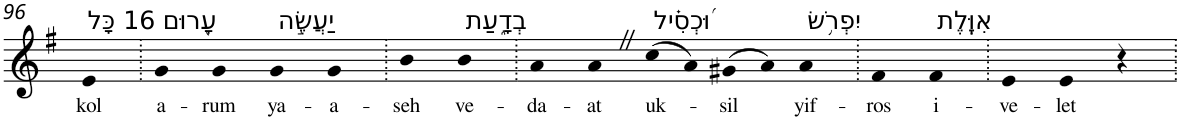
**kern	**text
*part1	*part1
*staff1	*staff1
*I"Piano	*
*I'Pno	*
!!LO:PB:g=z
*clefG2	*
*k[f#]	*
*G:	*
=96	=96
!LO:TX:a:t=16 כָּל	!
!	!LO:LY:b
4e	kol
=97.	=97.
!LO:TX:a:t=עָ֭רוּם	!
!	!LO:LY:b
4g	a-
!	!LO:LY:b
4g	-rum
!LO:TX:a:t=יַעֲשֶׂ֣ה	!
!	!LO:LY:b
4g	ya-
!	!LO:LY:b
4g	-a-
=98.	=98.
!	!LO:LY:b
4b	-seh
!LO:TX:a:t=בְדָ֑עַת	!
!	!LO:LY:b
4b	ve-
=99.	=99.
!	!LO:LY:b
4a	-da-
!	!LO:LY:b
4aZ	-at
!LO:TX:a:t=וּ֝כְסִ֗יל	!
!	!LO:LY:b
(>8cc	uk-
8a)	.
!	!LO:LY:b
(>8g#X	-sil
8a)	.
!LO:TX:a:t=יִפְרֹ֥שׂ	!
!	!LO:LY:b
4a	yif-
=100.	=100.
!	!LO:LY:b
4f#	-ros
!LO:TX:a:t=אִוֶּֽלֶת	!
!	!LO:LY:b
4f#	i-
=101.	=101.
!	!LO:LY:b
4e	-ve-
!	!LO:LY:b
4e	-let
4r	.
=.	=.
*-	*-
